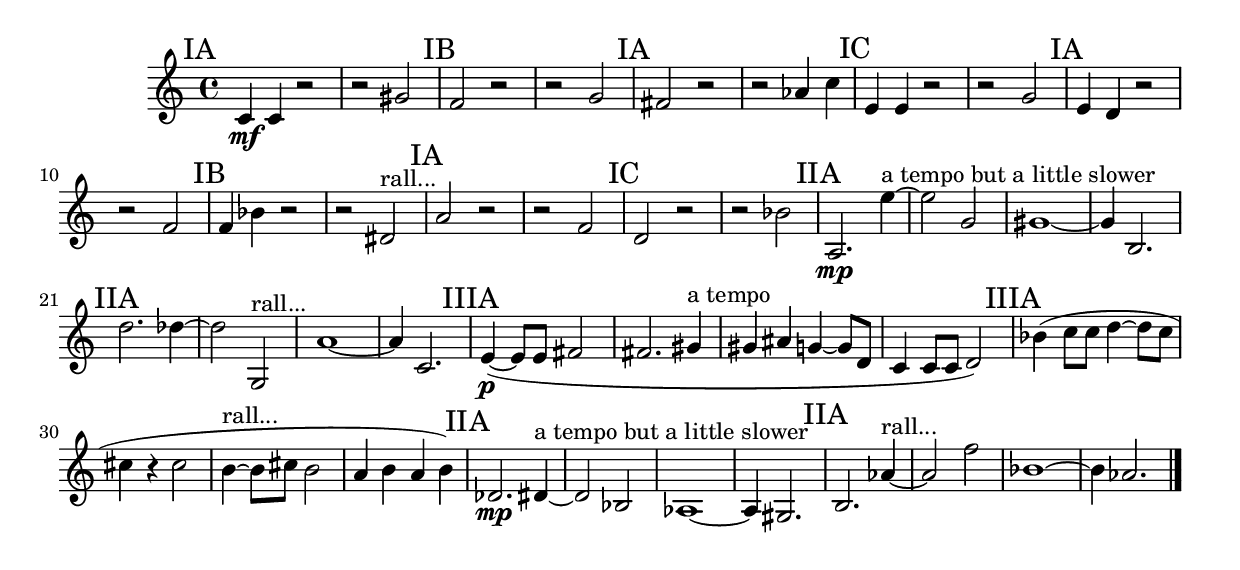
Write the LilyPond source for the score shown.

\new Voice {

|
\time 4/4
\mark "IA"
<c' >4 \mf
<c' >4
r2
|
r2
<gis' >2
|
\mark "IB"
<f' >2
r2
|
r2
<g' >2
|
\mark "IA"
<fis' >2
r2
|
r2
<aes' >4
<c'' >4
|
\mark "IC"
<e' >4
<e' >4
r2
|
r2
<g' >2
|
\mark "IA"
<e' >4
<d' >4
r2
|
r2
<f' >2
|
\mark "IB"
<f' >4
<bes' >4
r2
|
r2
<dis' >2 ^"rall..."
|
\mark "IA"
<a' >2
r2
|
r2
<f' >2
|
\mark "IC"
<d' >2
r2
|
r2
<bes' >2
|
\mark "IIA"
<a >2. \mp
<e'' >4~ ^"a tempo but a little slower"
|
<e'' >2
<g' >2
|
<gis' >1~
|
<gis' >4
<b >2.
|
\mark "IIA"
<d'' >2.
<des'' >4~
|
<des'' >2
<g >2 ^"rall..."
|
<a' >1~
|
<a' >4
<c' >2.
|
\mark "IIIA"
<e' >4~( \p
<e' >8[
<e' >8]
<fis' >2
|
<fis' >2.
<gis' >4 ^"a tempo"
|
<gis' >4
<ais' >4
<g' >4~
<g' >8[
<d' >8]
|
<c' >4
<c' >8[
<c' >8]
<d' >2)
|
\mark "IIIA"
<bes' >4(
<c'' >8[
<c'' >8]
<d'' >4~
<d'' >8[
<c'' >8]
|
<cis'' >4
r4
<cis'' >2
|
<b' >4~ ^"rall..."
<b' >8[
<cis'' >8]
<b' >2
|
<a' >4
<b' >4
<a' >4
<b' >4)
|
\mark "IIA"
<des' >2. \mp
<dis' >4~ ^"a tempo but a little slower"
|
<dis' >2
<bes >2
|
<aes >1~
|
<aes >4
<gis >2.
|
\mark "IIA"
<b >2.
<aes' >4~ ^"rall..."
|
<aes' >2
<f'' >2
|
<bes' >1~
|
<bes' >4
<aes' >2.

\bar "|."
}